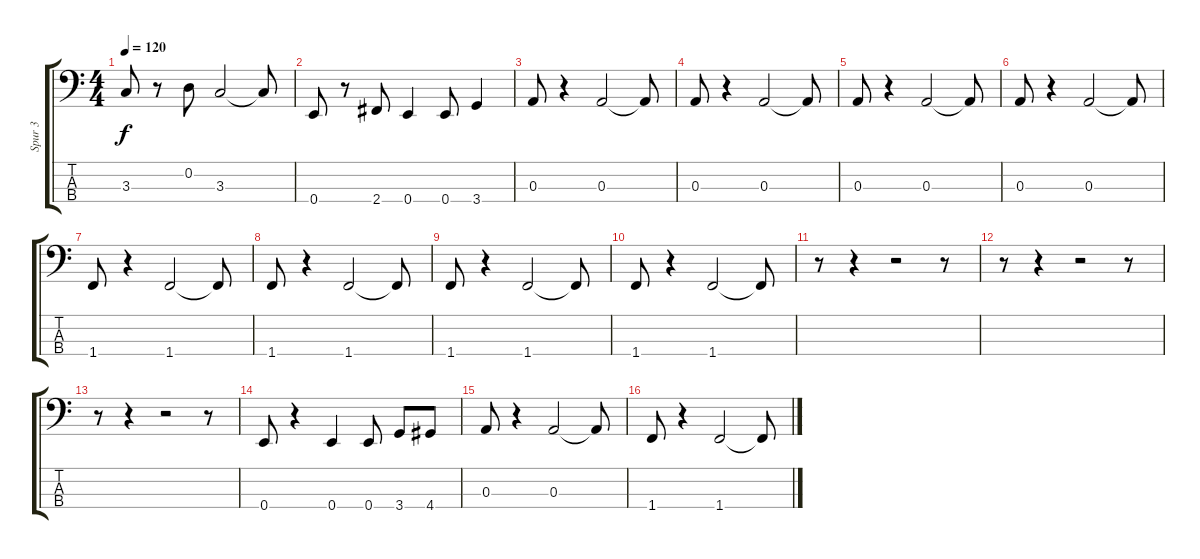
\track ("Spur 3" "Spur 3") {instrument synthbass1}
\staff {score tabs}
\tuning (G2 D2 A1 E1) {hide}
\ts (4 4)
\tempo 120
\clef f4
\ks c
3.3.8{dy f} r.8 0.2.8 3.3.2 3.3{t}.8 |
0.4.8 r.8 2.4.8 0.4.4 0.4.8 3.4.4 |
0.3.8 r.4 0.3.2 0.3{t}.8 |
0.3.8 r.4 0.3.2 0.3{t}.8 |
0.3.8 r.4 0.3.2 0.3{t}.8 |
0.3.8 r.4 0.3.2 0.3{t}.8 |
1.4.8 r.4 1.4.2 1.4{t}.8 |
1.4.8 r.4 1.4.2 1.4{t}.8 |
1.4.8 r.4 1.4.2 1.4{t}.8 |
1.4.8 r.4 1.4.2 1.4{t}.8 |
r.8 r.4 r.2 r.8 |
r.8 r.4 r.2 r.8 |
r.8 r.4 r.2 r.8 |
0.4.8 r.4 0.4.4 0.4.8 3.4.8 4.4.8 |
0.3.8 r.4 0.3.2 0.3{t}.8 |
1.4.8 r.4 1.4.2 1.4{t}.8
